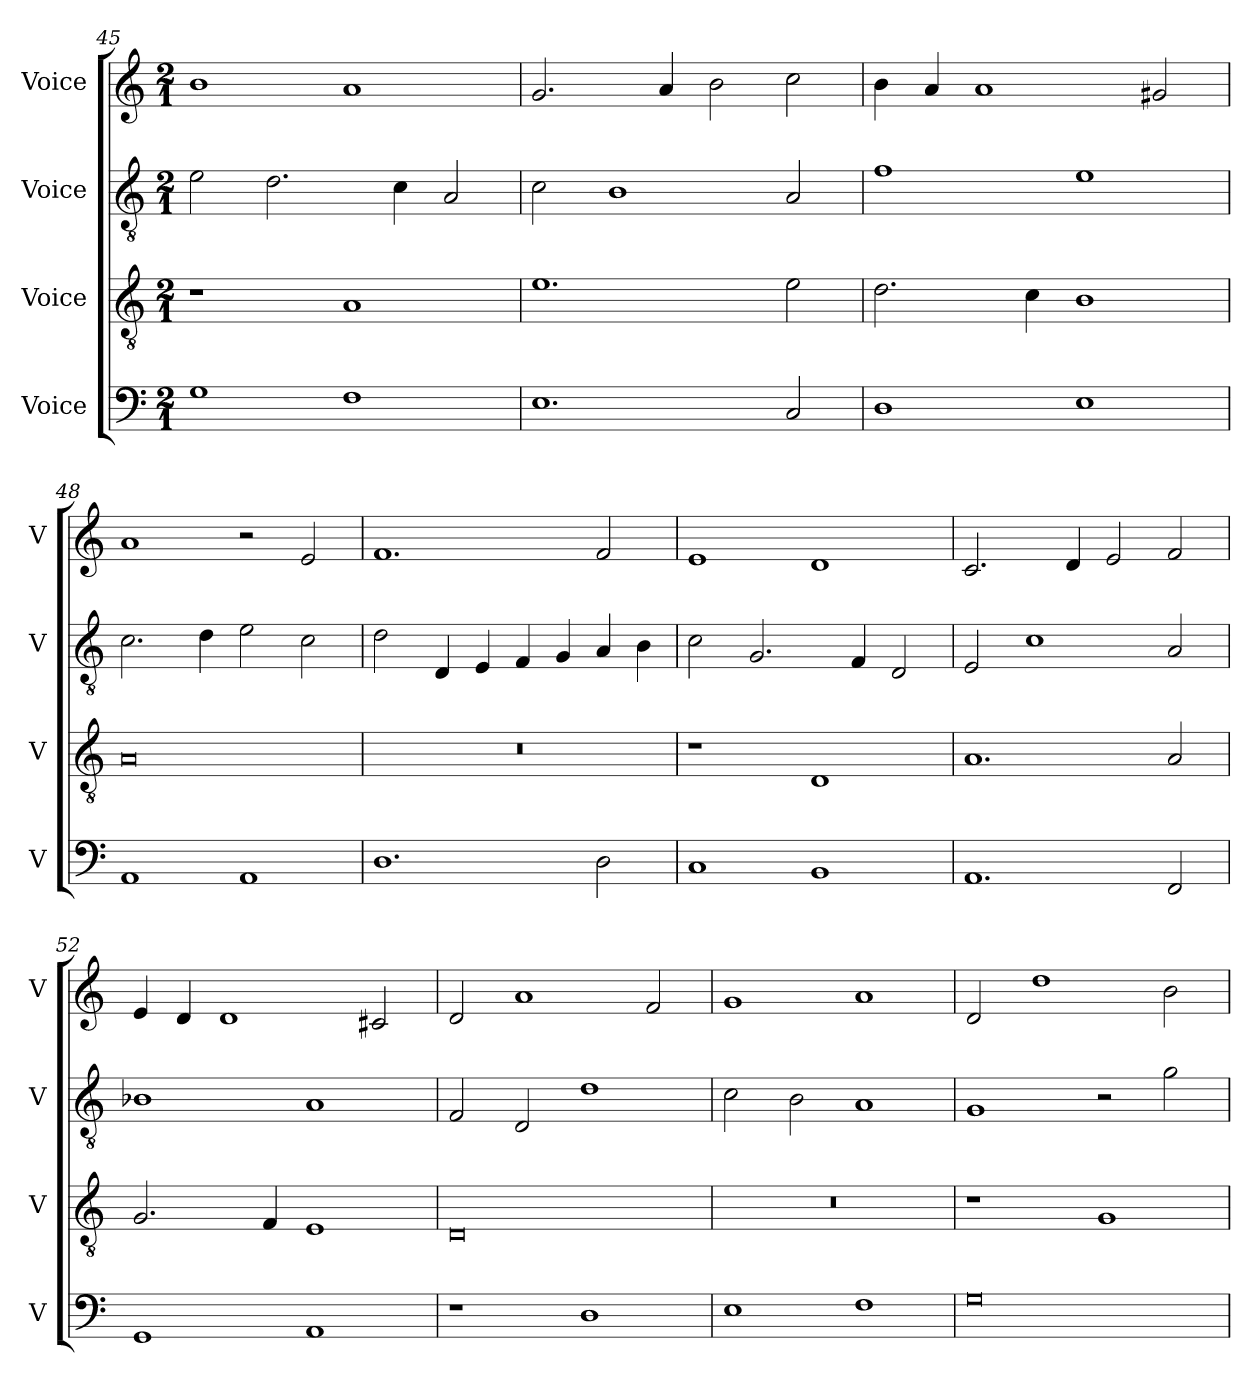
**kern	**kern	**kern	**kern
*part4	*part3	*part2	*part1
*staff4	*staff3	*staff2	*staff1
*I"Voice	*I"Voice	*I"Voice	*I"Voice
*I'V	*I'V	*I'V	*I'V
*clefF4	*clefGv2	*clefGv2	*clefG2
*k[]	*k[]	*k[]	*k[]
*M2/1	*M2/1	*M2/1	*M2/1
=45	=45	=45	=45
1G	1r	2e\	1b
.	.	2.d\	.
1F	1A	.	1a
.	.	4c\	.
.	.	2A/	.
=46	=46	=46	=46
1.E	1.e	2c\	2.g/
.	.	1B	.
.	.	.	4a/
.	.	.	2b\
2C/	2e\	2A/	2cc\
!!LO:LB:g=z
=47	=47	=47	=47
1D	2.d\	1f	4b\
.	.	.	4a/
.	.	.	1a
.	4c\	.	.
1E	1B	1e	.
.	.	.	2g#X/
=48	=48	=48	=48
1AA	0A	2.c\	1a
.	.	4d\	.
1AA	.	2e\	2r
.	.	2c\	2e/
=49	=49	=49	=49
1.D	0r	2d\	1.f
.	.	4D/	.
.	.	4E/	.
.	.	4F/	.
.	.	4G/	.
2D\	.	4A/	2f/
.	.	4B\	.
!!LO:LB:g=z
=50	=50	=50	=50
1C	1r	2c\	1e
.	.	2.G/	.
1BB	1D	.	1d
.	.	4F/	.
.	.	2D/	.
=51	=51	=51	=51
1.AA	1.A	2E/	2.c/
.	.	1c	.
.	.	.	4d/
.	.	.	2e/
2FF/	2A/	2A/	2f/
=52	=52	=52	=52
1GG	2.G/	1B-X	4e/
.	.	.	4d/
.	.	.	1d
.	4F/	.	.
1AA	1E	1A	.
.	.	.	2c#X/
=53	=53	=53	=53
1r	0D	2F/	2d/
.	.	2D/	1a
1D	.	1d	.
.	.	.	2f/
!!LO:LB:g=z
=54	=54	=54	=54
1E	0r	2c\	1g
.	.	2B\	.
1F	.	1A	1a
=55	=55	=55	=55
0G	1r	1G	2d/
.	.	.	1dd
.	1G	2r	.
.	.	2g\	2b\
=	=	=	=
*-	*-	*-	*-
